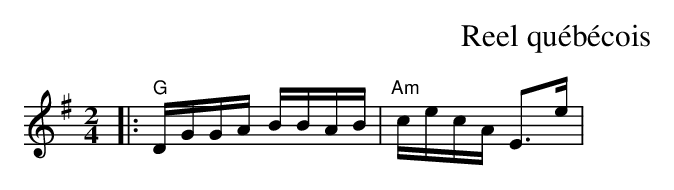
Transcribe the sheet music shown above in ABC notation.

X:1
T:Reel québécois
M:2/4
L:1/8
K:G
|:"G"D/G/G/A/ B/B/A/B/|"Am"c/e/c/A/ E>e|....
